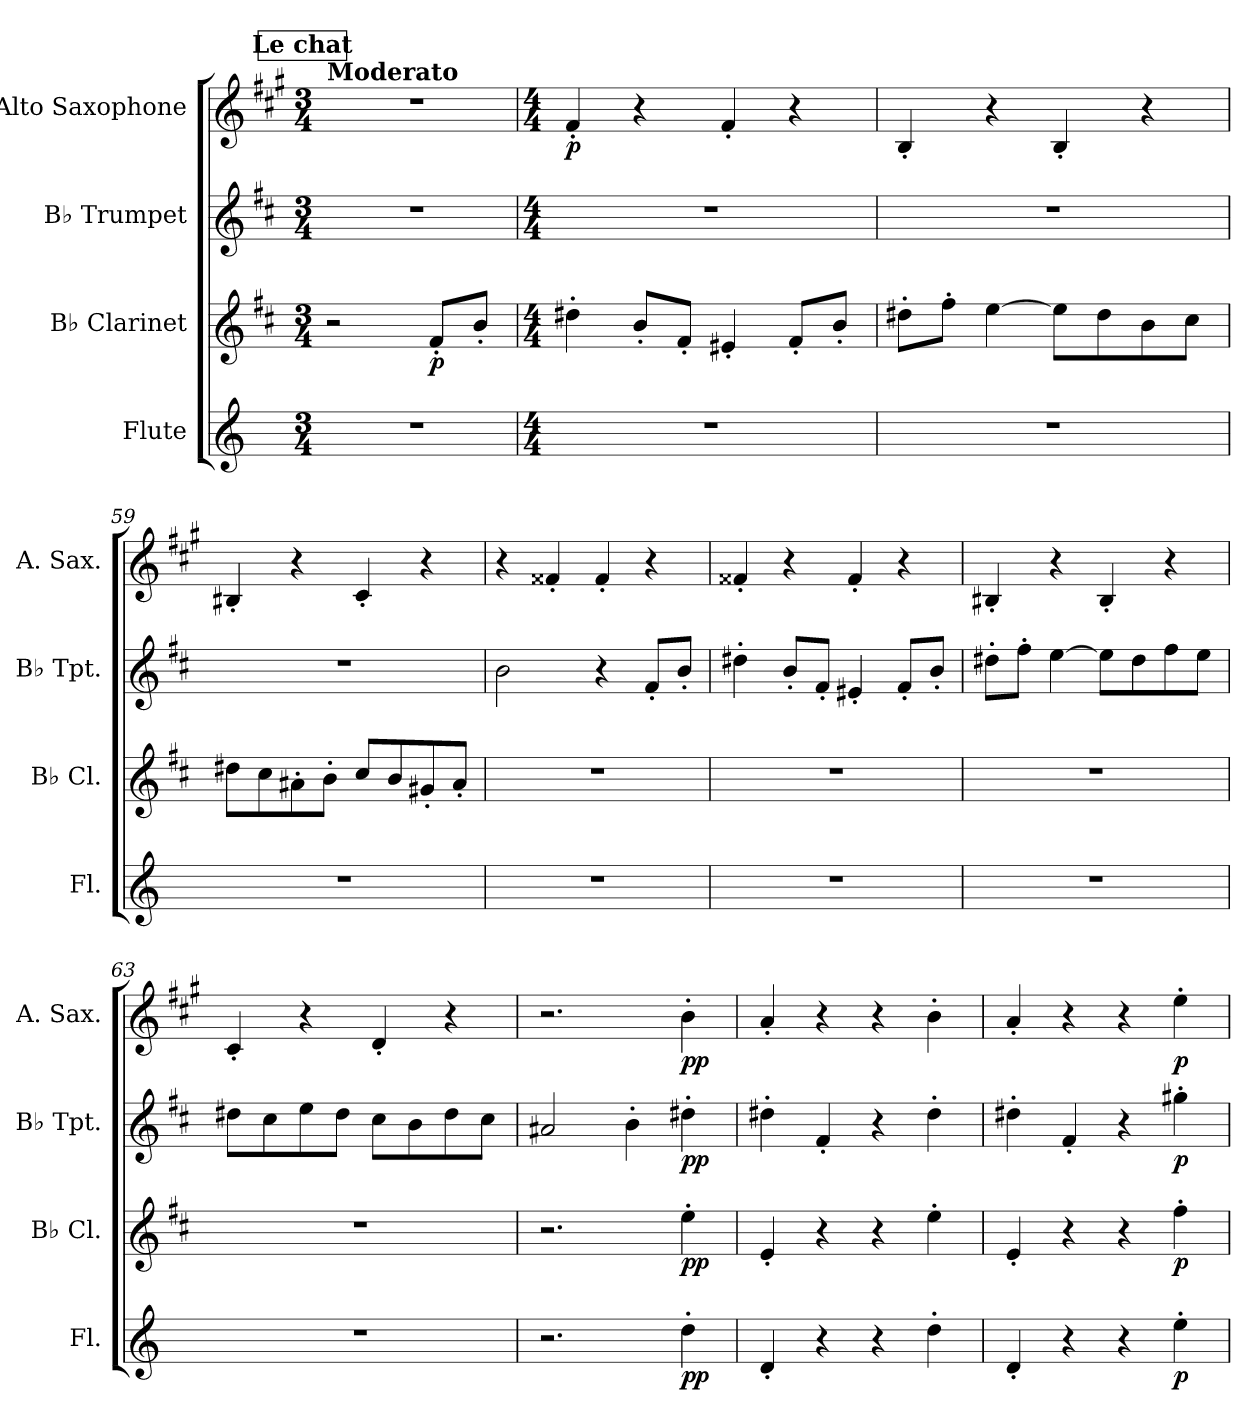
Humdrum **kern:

**kern	**dynam	**kern	**dynam	**kern	**dynam	**kern	**dynam
*part4	*part4	*part3	*part3	*part2	*part2	*part1	*part1
*staff4	*staff4	*staff3	*staff3	*staff2	*staff2	*staff1	*staff1
*I"Flute	*	*I"B♭ Clarinet	*	*I"B♭ Trumpet	*	*I"Alto Saxophone	*
*I'Fl.	*	*I'B♭ Cl.	*	*I'B♭ Tpt.	*	*I'A. Sax.	*
*clefG2	*	*clefG2	*	*clefG2	*	*clefG2	*
*	*	*ITrd1c2	*	*ITrd1c2	*	*ITrd5c9	*
*k[]	*	*k[]	*	*k[]	*	*k[]	*
*M3/4	*	*M3/4	*	*M3/4	*	*M3/4	*
!!LO:REH:place=s1:a:B:fs=13.5337:t=Le chat
=56	=56	=56	=56	=56	=56	=56	=56
!	!	!	!	!	!	!LO:TX:a:B:t=Moderato	!
2.r	.	2r	.	2.r	.	2.r	.
!	!	!	!LO:DY:b	!	!	!	!
.	.	8e'/L	p	.	.	.	.
.	.	8a'/J	.	.	.	.	.
=57	=57	=57	=57	=57	=57	=57	=57
*M4/4	*	*M4/4	*	*M4/4	*	*M4/4	*
!	!	!	!	!	!	!	!LO:DY:b
1r	.	4cc#X'\	.	1r	.	4A'/	p
.	.	8a'/L	.	.	.	4r	.
.	.	8e'/J	.	.	.	.	.
.	.	4d#X'/	.	.	.	4A'/	.
.	.	8e'/L	.	.	.	4r	.
.	.	8a'/J	.	.	.	.	.
=58	=58	=58	=58	=58	=58	=58	=58
1r	.	8cc#X'\L	.	1r	.	4D'/	.
.	.	8ee'\J	.	.	.	.	.
.	.	[4dd\	.	.	.	4r	.
.	.	8dd\L]	.	.	.	4D'/	.
.	.	8cc#\	.	.	.	.	.
.	.	8a\	.	.	.	4r	.
.	.	8b\J	.	.	.	.	.
=59	=59	=59	=59	=59	=59	=59	=59
1r	.	8cc#X\L	.	1r	.	4D#X'/	.
.	.	8b\	.	.	.	.	.
.	.	8g#X'\	.	.	.	4r	.
.	.	8a'\J	.	.	.	.	.
.	.	8b/L	.	.	.	4E'/	.
.	.	8a/	.	.	.	.	.
.	.	8f#X'/	.	.	.	4r	.
.	.	8g#'/J	.	.	.	.	.
!!LO:PB:g=z
=60	=60	=60	=60	=60	=60	=60	=60
1r	.	1r	.	2a\	.	4r	.
.	.	.	.	.	.	4A#X'/	.
.	.	.	.	4r	.	4A#'/	.
.	.	.	.	8e'/L	.	4r	.
.	.	.	.	8a'/J	.	.	.
=61	=61	=61	=61	=61	=61	=61	=61
1r	.	1r	.	4cc#X'\	.	4A#X'/	.
.	.	.	.	8a'/L	.	4r	.
.	.	.	.	8e'/J	.	.	.
.	.	.	.	4d#X'/	.	4A#'/	.
.	.	.	.	8e'/L	.	4r	.
.	.	.	.	8a'/J	.	.	.
=62	=62	=62	=62	=62	=62	=62	=62
1r	.	1r	.	8cc#X'\L	.	4D#X'/	.
.	.	.	.	8ee'\J	.	.	.
.	.	.	.	[4dd\	.	4r	.
.	.	.	.	8dd\L]	.	4D#'/	.
.	.	.	.	8cc#\	.	.	.
.	.	.	.	8ee\	.	4r	.
.	.	.	.	8dd\J	.	.	.
=63	=63	=63	=63	=63	=63	=63	=63
1r	.	1r	.	8cc#X\L	.	4E'/	.
.	.	.	.	8b\	.	.	.
.	.	.	.	8dd\	.	4r	.
.	.	.	.	8cc#\J	.	.	.
.	.	.	.	8b\L	.	4F'/	.
.	.	.	.	8a\	.	.	.
.	.	.	.	8cc#\	.	4r	.
.	.	.	.	8b\J	.	.	.
=64	=64	=64	=64	=64	=64	=64	=64
2.r	.	2.r	.	2g#X/	.	2.r	.
.	.	.	.	4a'\	.	.	.
!	!LO:DY:b	!	!LO:DY:b	!	!LO:DY:b	!	!LO:DY:b
4dd'\	pp	4dd'\	pp	4cc#X'\	pp	4d'\	pp
=65	=65	=65	=65	=65	=65	=65	=65
4d'/	.	4d'/	.	4cc#X'\	.	4c'/	.
4r	.	4r	.	4e'/	.	4r	.
4r	.	4r	.	4r	.	4r	.
4dd'\	.	4dd'\	.	4cc#'\	.	4d'\	.
=66	=66	=66	=66	=66	=66	=66	=66
4d'/	.	4d'/	.	4cc#X'\	.	4c'/	.
4r	.	4r	.	4e'/	.	4r	.
4r	.	4r	.	4r	.	4r	.
!	!LO:DY:b	!	!LO:DY:b	!	!LO:DY:b	!	!LO:DY:b
4ee'\	p	4ee'\	p	4ff#X'\	p	4g'\	p
=	=	=	=	=	=	=	=
*-	*-	*-	*-	*-	*-	*-	*-
